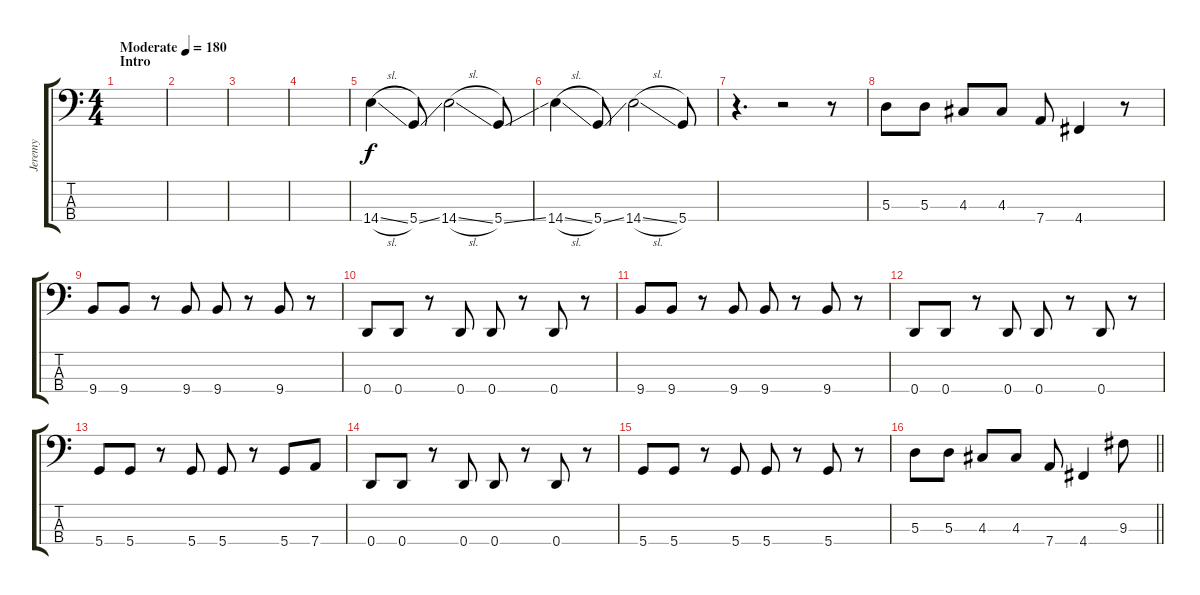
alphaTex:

\track ("Jeremy" "Jeremy") {instrument electricbassfinger}
\staff {score tabs}
\tuning (G2 D2 A1 D1) {hide}
\ts (4 4)
\section ("" "Intro")
\tempo (180 "Moderate")
\clef f4
\ks c
|
|
|
|
14.4{sl}.4 5.4{ss}.8 14.4{sl}.2 5.4{ss}.8 |
14.4{sl}.4 5.4{ss}.8 14.4{sl}.2 5.4.8 |
r.4{d} r.2 r.8 |
5.3.8 5.3.8 4.3.8 4.3.8 7.4.8 4.4.4 r.8 |
9.4.8 9.4.8 r.8 9.4.8 9.4.8 r.8 9.4.8 r.8 |
0.4.8 0.4.8 r.8 0.4.8 0.4.8 r.8 0.4.8 r.8 |
9.4.8 9.4.8 r.8 9.4.8 9.4.8 r.8 9.4.8 r.8 |
0.4.8 0.4.8 r.8 0.4.8 0.4.8 r.8 0.4.8 r.8 |
5.4.8 5.4.8 r.8 5.4.8 5.4.8 r.8 5.4.8 7.4.8 |
0.4.8 0.4.8 r.8 0.4.8 0.4.8 r.8 0.4.8 r.8 |
5.4.8 5.4.8 r.8 5.4.8 5.4.8 r.8 5.4.8 r.8 |
\barLineRight lightlight
5.3.8 5.3.8 4.3.8 4.3.8 7.4.8 4.4.4 9.3.8{volume 8 instrument electricbassfinger}
